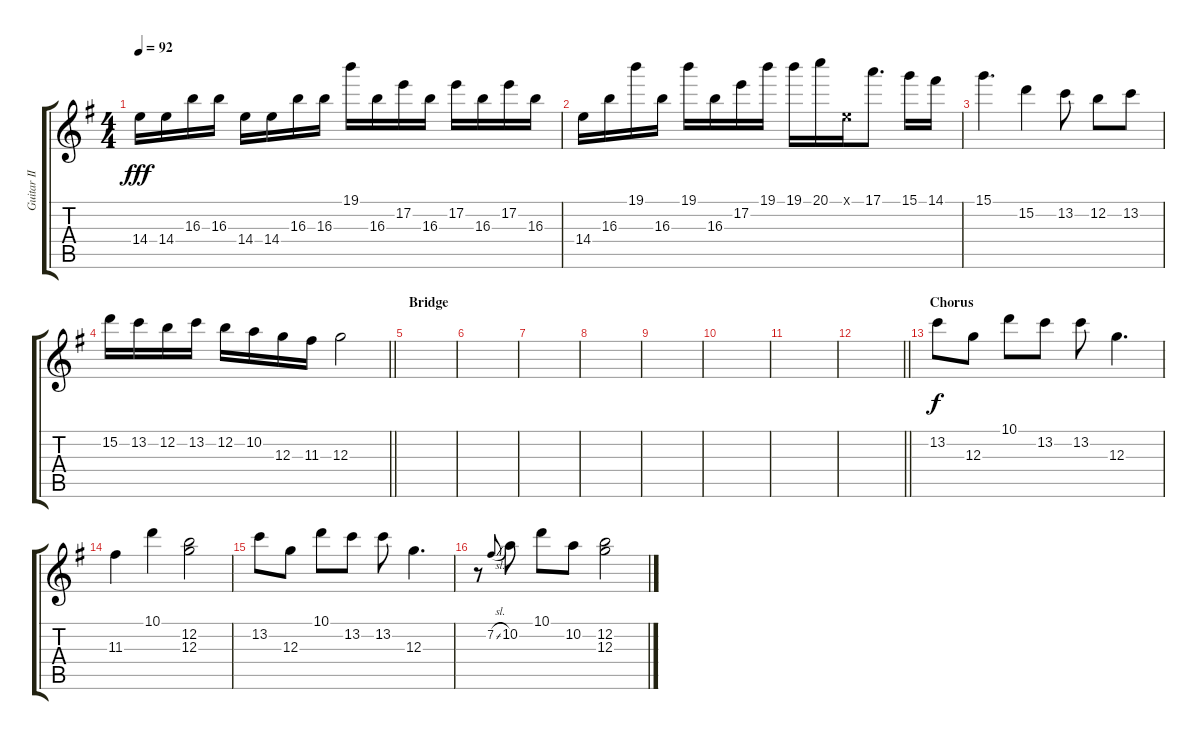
\track ("Guitar II" "Guitar II") {instrument distortionguitar}
\staff {score tabs}
\tuning (E4 B3 G3 D3 A2 E2) {hide}
\ts (4 4)
\tempo 92
\clef g2
\ks g
14.4.16{dy fff} 14.4.16 16.3.16 16.3.16 14.4.16 14.4.16 16.3.16 16.3.16 19.1.16 16.3.16 17.2.16 16.3.16 17.2.16 16.3.16 17.2.16 16.3.16 |
14.4.16 16.3.16 19.1.16 16.3.16 19.1.16 16.3.16 17.2.16 19.1.16 19.1.16 20.1.16 0.1{x}.16 17.1.8{d} 15.1.16 14.1.16 |
15.1.4{d} 15.2.4 13.2.8 12.2.8 13.2.8 |
\barLineRight lightlight
15.2.16 13.2.16 12.2.16 13.2.16 12.2.16 10.2.16 12.3.16 11.3.16 12.3.2 |
\section ("" "Bridge")
|
|
|
|
|
|
|
\barLineRight lightlight
|
\section ("" "Chorus")
13.2.8{dy f} 12.3.8 10.1.8 13.2.8 13.2.8 12.3.4{d} |
11.3.4 10.1.4 (12.2 12.3).2 |
13.2.8 12.3.8 10.1.8 13.2.8 13.2.8 12.3.4{d} |
r.8 7.2{sl}.8{gr onbeat} 10.2.8 10.1.8 10.2.8 (12.2 12.3).2
